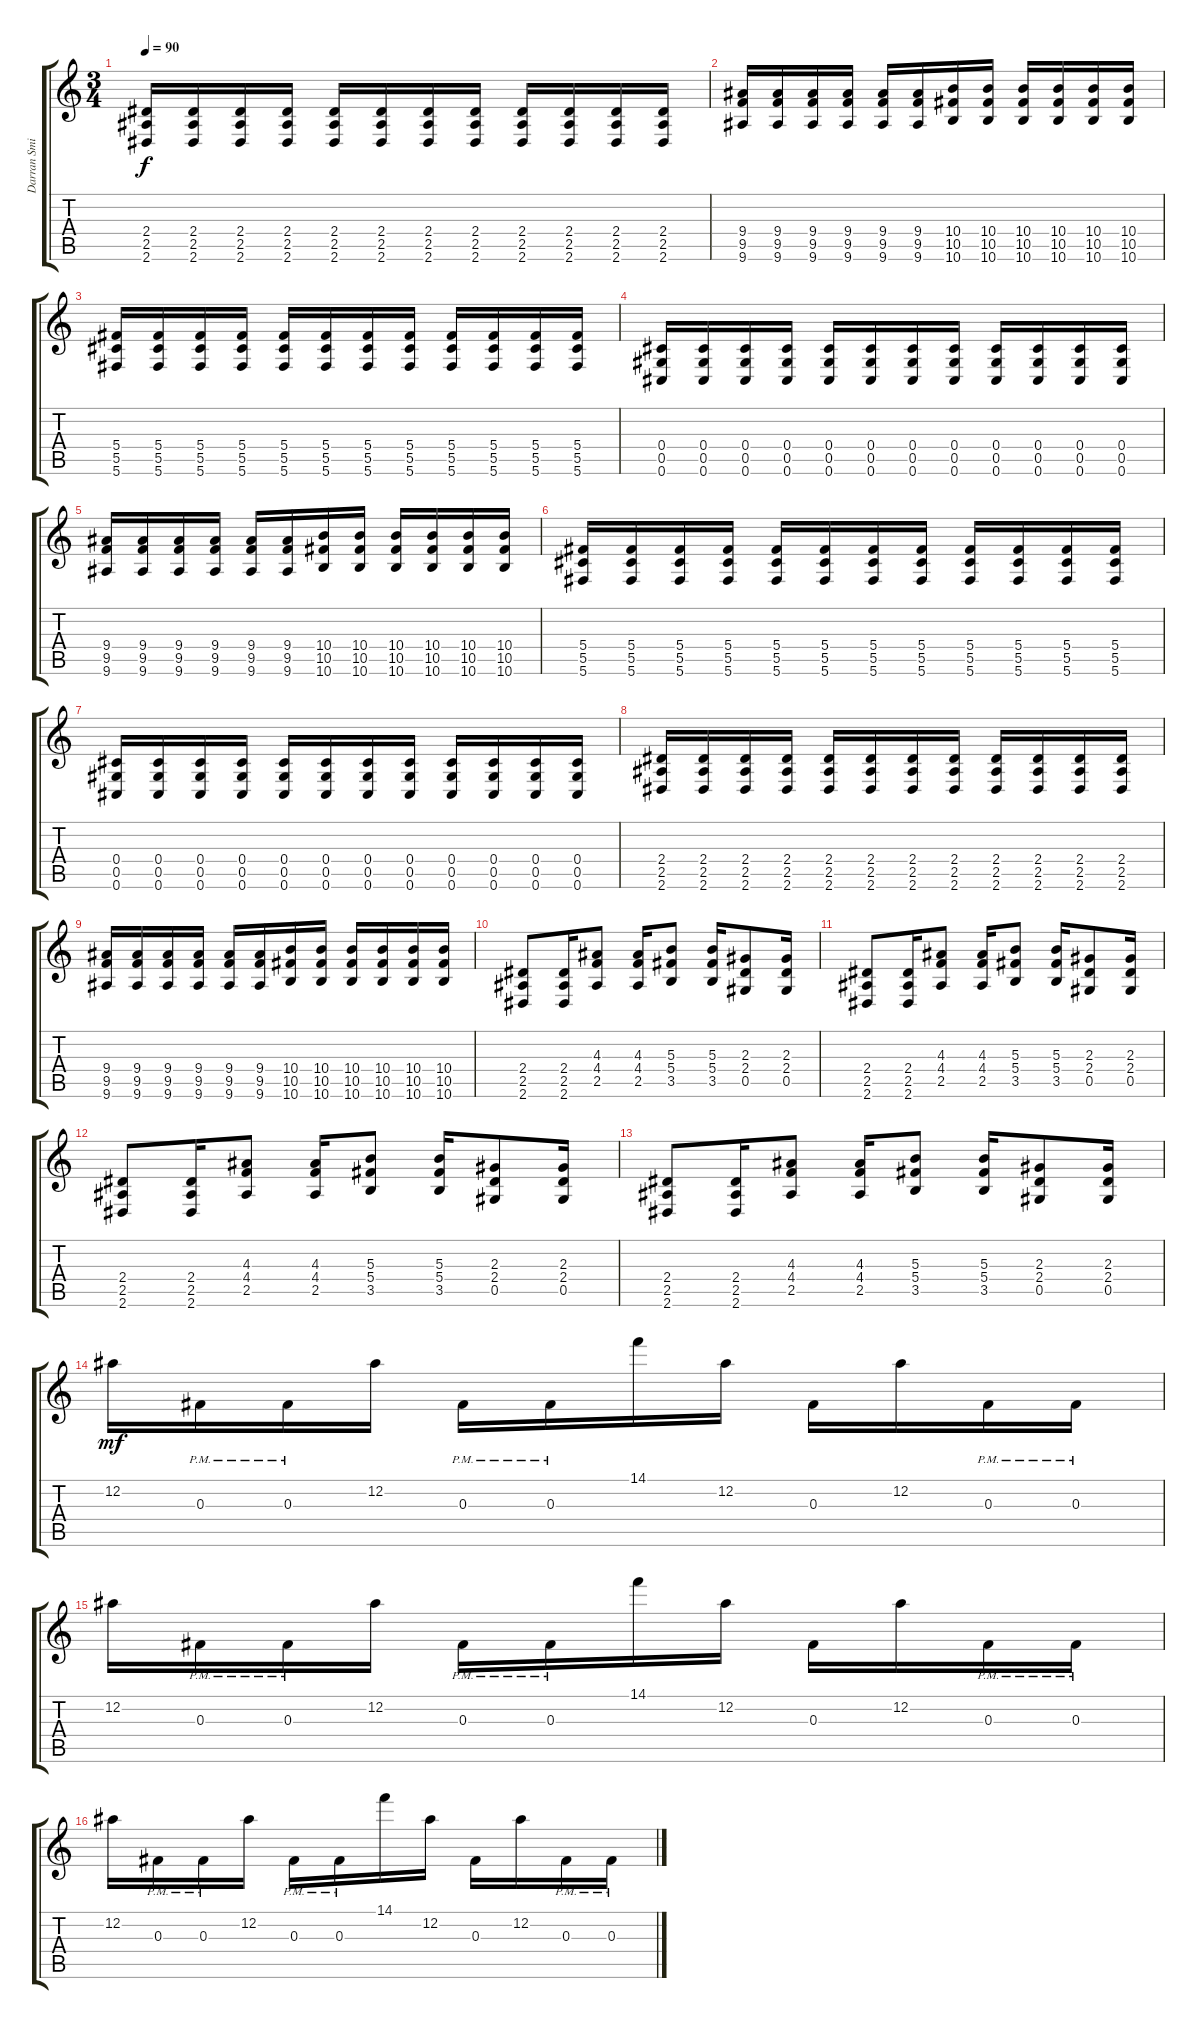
\track ("Darran Smith" "Darran Smi") {instrument distortionguitar}
\staff {score tabs}
\tuning (Eb4 Bb3 Gb3 Db3 Ab2 Db2) {hide}
\ts (3 4)
\tempo 90
\clef g2
\ks c
(2.4 2.5 2.6).16{dy f} (2.4 2.5 2.6).16 (2.4 2.5 2.6).16 (2.4 2.5 2.6).16 (2.4 2.5 2.6).16 (2.4 2.5 2.6).16 (2.4 2.5 2.6).16 (2.4 2.5 2.6).16 (2.4 2.5 2.6).16 (2.4 2.5 2.6).16 (2.4 2.5 2.6).16 (2.4 2.5 2.6).16 |
(9.4 9.5 9.6).16 (9.4 9.5 9.6).16 (9.4 9.5 9.6).16 (9.4 9.5 9.6).16 (9.4 9.5 9.6).16 (9.4 9.5 9.6).16 (10.4 10.5 10.6).16 (10.4 10.5 10.6).16 (10.4 10.5 10.6).16 (10.4 10.5 10.6).16 (10.4 10.5 10.6).16 (10.4 10.5 10.6).16 |
(5.4 5.5 5.6).16 (5.4 5.5 5.6).16 (5.4 5.5 5.6).16 (5.4 5.5 5.6).16 (5.4 5.5 5.6).16 (5.4 5.5 5.6).16 (5.4 5.5 5.6).16 (5.4 5.5 5.6).16 (5.4 5.5 5.6).16 (5.4 5.5 5.6).16 (5.4 5.5 5.6).16 (5.4 5.5 5.6).16 |
(0.4 0.5 0.6).16 (0.4 0.5 0.6).16 (0.4 0.5 0.6).16 (0.4 0.5 0.6).16 (0.4 0.5 0.6).16 (0.4 0.5 0.6).16 (0.4 0.5 0.6).16 (0.4 0.5 0.6).16 (0.4 0.5 0.6).16 (0.4 0.5 0.6).16 (0.4 0.5 0.6).16 (0.4 0.5 0.6).16 |
(9.4 9.5 9.6).16 (9.4 9.5 9.6).16 (9.4 9.5 9.6).16 (9.4 9.5 9.6).16 (9.4 9.5 9.6).16 (9.4 9.5 9.6).16 (10.4 10.5 10.6).16 (10.4 10.5 10.6).16 (10.4 10.5 10.6).16 (10.4 10.5 10.6).16 (10.4 10.5 10.6).16 (10.4 10.5 10.6).16 |
(5.4 5.5 5.6).16 (5.4 5.5 5.6).16 (5.4 5.5 5.6).16 (5.4 5.5 5.6).16 (5.4 5.5 5.6).16 (5.4 5.5 5.6).16 (5.4 5.5 5.6).16 (5.4 5.5 5.6).16 (5.4 5.5 5.6).16 (5.4 5.5 5.6).16 (5.4 5.5 5.6).16 (5.4 5.5 5.6).16 |
(0.4 0.5 0.6).16 (0.4 0.5 0.6).16 (0.4 0.5 0.6).16 (0.4 0.5 0.6).16 (0.4 0.5 0.6).16 (0.4 0.5 0.6).16 (0.4 0.5 0.6).16 (0.4 0.5 0.6).16 (0.4 0.5 0.6).16 (0.4 0.5 0.6).16 (0.4 0.5 0.6).16 (0.4 0.5 0.6).16 |
(2.4 2.5 2.6).16 (2.4 2.5 2.6).16 (2.4 2.5 2.6).16 (2.4 2.5 2.6).16 (2.4 2.5 2.6).16 (2.4 2.5 2.6).16 (2.4 2.5 2.6).16 (2.4 2.5 2.6).16 (2.4 2.5 2.6).16 (2.4 2.5 2.6).16 (2.4 2.5 2.6).16 (2.4 2.5 2.6).16 |
(9.4 9.5 9.6).16 (9.4 9.5 9.6).16 (9.4 9.5 9.6).16 (9.4 9.5 9.6).16 (9.4 9.5 9.6).16 (9.4 9.5 9.6).16 (10.4 10.5 10.6).16 (10.4 10.5 10.6).16 (10.4 10.5 10.6).16 (10.4 10.5 10.6).16 (10.4 10.5 10.6).16 (10.4 10.5 10.6).16 |
(2.4 2.5 2.6).8 (2.4 2.5 2.6).16 (4.3 4.4 2.5).8 (4.3 4.4 2.5).16 (5.3 5.4 3.5).8 (5.3 5.4 3.5).16 (2.3 2.4 0.5).8 (2.3 2.4 0.5).16 |
(2.4 2.5 2.6).8 (2.4 2.5 2.6).16 (4.3 4.4 2.5).8 (4.3 4.4 2.5).16 (5.3 5.4 3.5).8 (5.3 5.4 3.5).16 (2.3 2.4 0.5).8 (2.3 2.4 0.5).16 |
(2.4 2.5 2.6).8 (2.4 2.5 2.6).16 (4.3 4.4 2.5).8 (4.3 4.4 2.5).16 (5.3 5.4 3.5).8 (5.3 5.4 3.5).16 (2.3 2.4 0.5).8 (2.3 2.4 0.5).16 |
(2.4 2.5 2.6).8 (2.4 2.5 2.6).16 (4.3 4.4 2.5).8 (4.3 4.4 2.5).16 (5.3 5.4 3.5).8 (5.3 5.4 3.5).16 (2.3 2.4 0.5).8 (2.3 2.4 0.5).16 |
12.2.16{dy mf} 0.3{pm}.16 0.3{pm}.16 12.2.16 0.3{pm}.16 0.3{pm}.16 14.1.16 12.2.16 0.3.16 12.2.16 0.3{pm}.16 0.3{pm}.16 |
12.2.16 0.3{pm}.16 0.3{pm}.16 12.2.16 0.3{pm}.16 0.3{pm}.16 14.1.16 12.2.16 0.3.16 12.2.16 0.3{pm}.16 0.3{pm}.16 |
12.2.16 0.3{pm}.16 0.3{pm}.16 12.2.16 0.3{pm}.16 0.3{pm}.16 14.1.16 12.2.16 0.3.16 12.2.16 0.3{pm}.16 0.3{pm}.16
